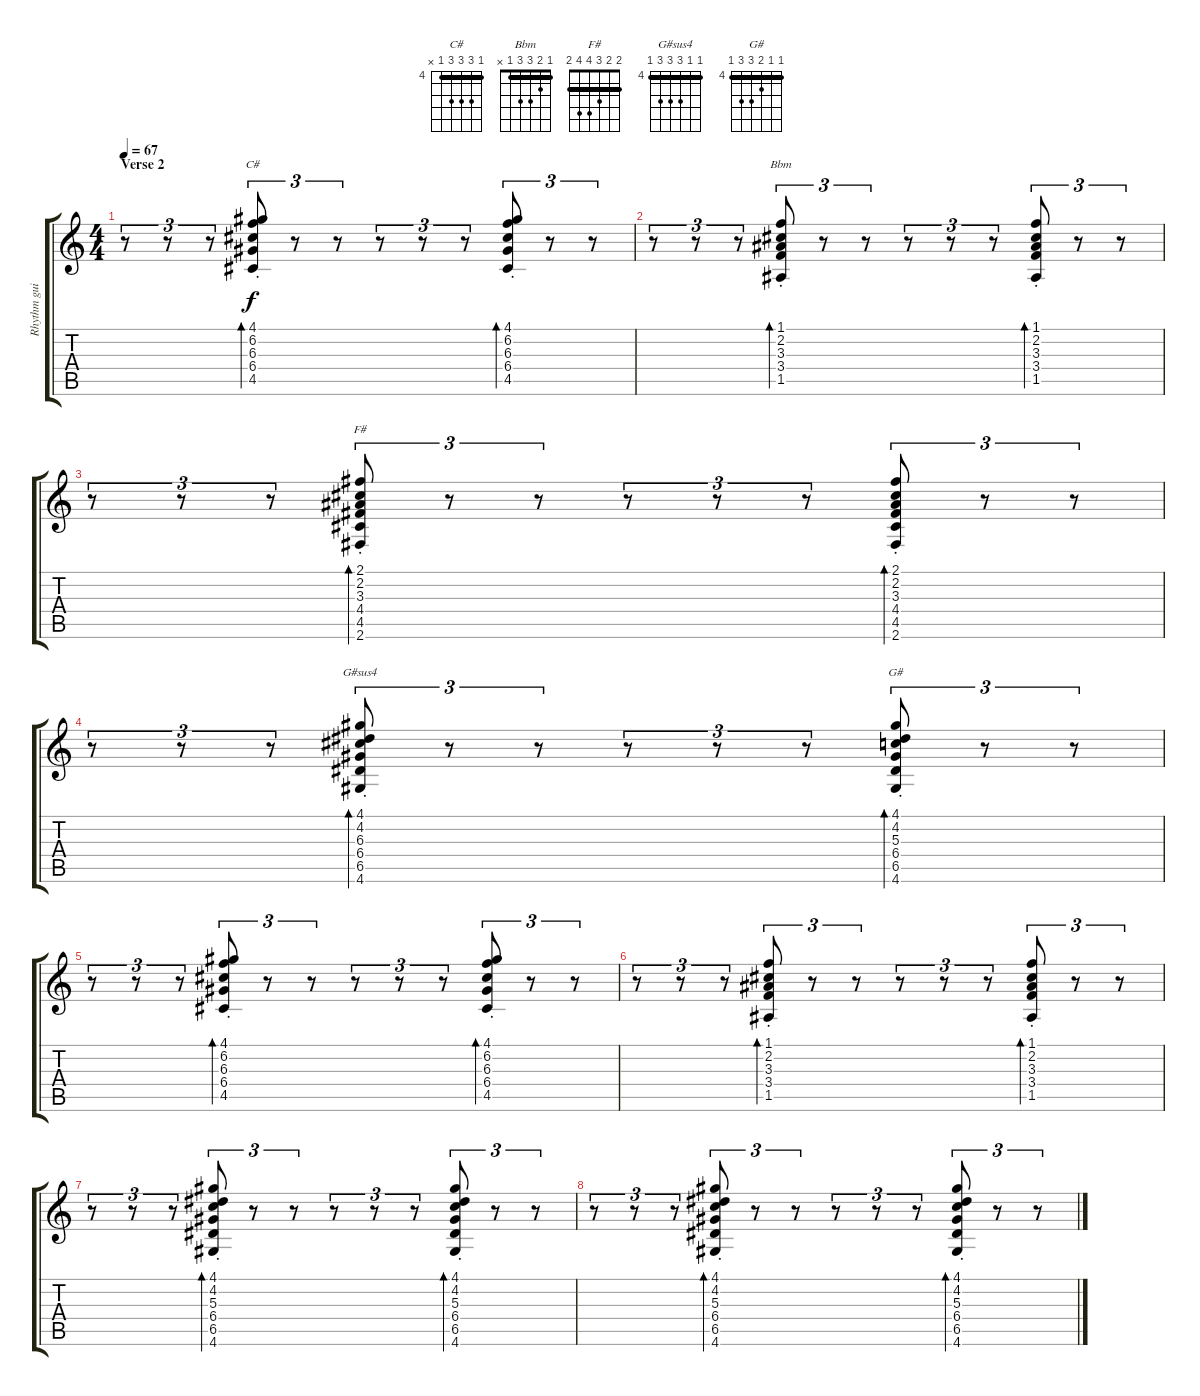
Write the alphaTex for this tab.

\track ("Rhythm guitar" "Rhythm gui") {instrument electricguitarjazz}
\staff {score tabs}
\tuning (E4 B3 G3 D3 A2 E2) {hide}
\chord ("C#" 4 6 6 6 4 x) {firstfret 4 barre 4}
\chord ("Bbm" 1 2 3 3 1 x) {barre 1}
\chord ("F#" 2 2 3 4 4 2) {barre 2}
\chord ("G#sus4" 4 4 6 6 6 4) {firstfret 4 barre 4}
\chord ("G#" 4 4 5 6 6 4) {firstfret 4 barre 4}
\ts (4 4)
\section ("" "Verse 2")
\tempo 67
\clef g2
\ks c
r.8{tu (3 2) dy f volume 12} r.8{tu (3 2)} r.8{tu (3 2)} (4.1{st} 6.2{st} 6.3{st} 6.4{st} 4.5{st}).8{tu (3 2) bd 30 ch "C#"} r.8{tu (3 2)} r.8{tu (3 2)} r.8{tu (3 2)} r.8{tu (3 2)} r.8{tu (3 2)} (4.1{st} 6.2{st} 6.3{st} 6.4{st} 4.5{st}).8{tu (3 2) bd 30} r.8{tu (3 2)} r.8{tu (3 2)} |
r.8{tu (3 2)} r.8{tu (3 2)} r.8{tu (3 2)} (1.1{st} 2.2{st} 3.3{st} 3.4{st} 1.5{st}).8{tu (3 2) bd 30 ch "Bbm"} r.8{tu (3 2)} r.8{tu (3 2)} r.8{tu (3 2)} r.8{tu (3 2)} r.8{tu (3 2)} (1.1{st} 2.2{st} 3.3{st} 3.4{st} 1.5{st}).8{tu (3 2) bd 30} r.8{tu (3 2)} r.8{tu (3 2)} |
r.8{tu (3 2)} r.8{tu (3 2)} r.8{tu (3 2)} (2.1{st} 2.2{st} 3.3{st} 4.4{st} 4.5{st} 2.6{st}).8{tu (3 2) bd 30 ch "F#"} r.8{tu (3 2)} r.8{tu (3 2)} r.8{tu (3 2)} r.8{tu (3 2)} r.8{tu (3 2)} (2.1{st} 2.2{st} 3.3{st} 4.4{st} 4.5{st} 2.6{st}).8{tu (3 2) bd 30} r.8{tu (3 2)} r.8{tu (3 2)} |
r.8{tu (3 2)} r.8{tu (3 2)} r.8{tu (3 2)} (4.1{st} 4.2{st} 6.3{st} 6.4{st} 6.5{st} 4.6{st}).8{tu (3 2) bd 30 ch "G#sus4"} r.8{tu (3 2)} r.8{tu (3 2)} r.8{tu (3 2)} r.8{tu (3 2)} r.8{tu (3 2)} (4.1{st} 4.2{st} 5.3{st} 6.4{st} 6.5{st} 4.6{st}).8{tu (3 2) bd 30 ch "G#"} r.8{tu (3 2)} r.8{tu (3 2)} |
r.8{tu (3 2)} r.8{tu (3 2)} r.8{tu (3 2)} (4.1{st} 6.2{st} 6.3{st} 6.4{st} 4.5{st}).8{tu (3 2) bd 30} r.8{tu (3 2)} r.8{tu (3 2)} r.8{tu (3 2)} r.8{tu (3 2)} r.8{tu (3 2)} (4.1{st} 6.2{st} 6.3{st} 6.4{st} 4.5{st}).8{tu (3 2) bd 30} r.8{tu (3 2)} r.8{tu (3 2)} |
r.8{tu (3 2)} r.8{tu (3 2)} r.8{tu (3 2)} (1.1{st} 2.2{st} 3.3{st} 3.4{st} 1.5{st}).8{tu (3 2) bd 30} r.8{tu (3 2)} r.8{tu (3 2)} r.8{tu (3 2)} r.8{tu (3 2)} r.8{tu (3 2)} (1.1{st} 2.2{st} 3.3{st} 3.4{st} 1.5{st}).8{tu (3 2) bd 30} r.8{tu (3 2)} r.8{tu (3 2)} |
r.8{tu (3 2)} r.8{tu (3 2)} r.8{tu (3 2)} (4.1{st} 4.2{st} 5.3{st} 6.4{st} 6.5{st} 4.6{st}).8{tu (3 2) bd 30} r.8{tu (3 2)} r.8{tu (3 2)} r.8{tu (3 2)} r.8{tu (3 2)} r.8{tu (3 2)} (4.1{st} 4.2{st} 5.3{st} 6.4{st} 6.5{st} 4.6{st}).8{tu (3 2) bd 30} r.8{tu (3 2)} r.8{tu (3 2)} |
r.8{tu (3 2)} r.8{tu (3 2)} r.8{tu (3 2)} (4.1{st} 4.2{st} 5.3{st} 6.4{st} 6.5{st} 4.6{st}).8{tu (3 2) bd 30} r.8{tu (3 2)} r.8{tu (3 2)} r.8{tu (3 2)} r.8{tu (3 2)} r.8{tu (3 2)} (4.1{st} 4.2{st} 5.3{st} 6.4{st} 6.5{st} 4.6{st}).8{tu (3 2) bd 30} r.8{tu (3 2)} r.8{tu (3 2)}
